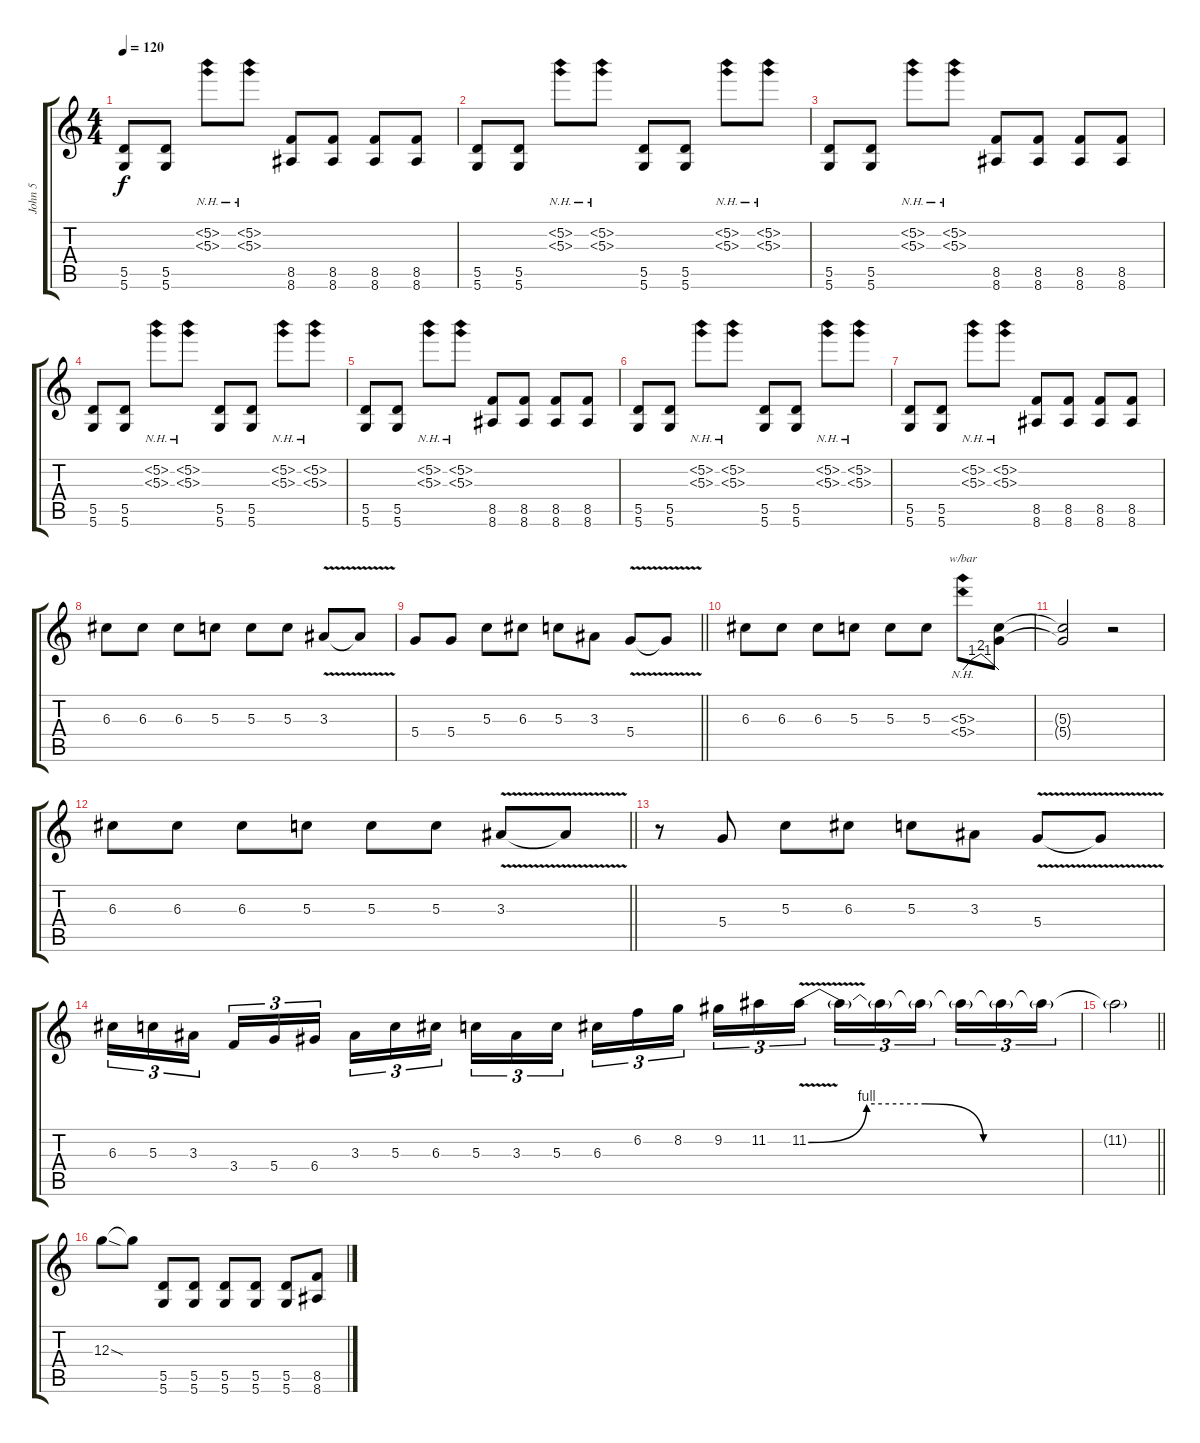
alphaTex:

\track ("John 5" "John 5") {instrument distortionguitar}
\staff {score tabs}
\tuning (E4 B3 G3 D3 A2 D2) {hide}
\ts (4 4)
\tempo 120
\clef g2
\ks c
(5.5 5.6).8{dy f} (5.5 5.6).8 (5.2{nh} 5.3{nh}).8 (5.2{nh} 5.3{nh}).8 (8.5 8.6).8 (8.5 8.6).8 (8.5 8.6).8 (8.5 8.6).8 |
(5.5 5.6).8 (5.5 5.6).8 (5.2{nh} 5.3{nh}).8 (5.2{nh} 5.3{nh}).8 (5.5 5.6).8 (5.5 5.6).8 (5.2{nh} 5.3{nh}).8 (5.2{nh} 5.3{nh}).8 |
(5.5 5.6).8 (5.5 5.6).8 (5.2{nh} 5.3{nh}).8 (5.2{nh} 5.3{nh}).8 (8.5 8.6).8 (8.5 8.6).8 (8.5 8.6).8 (8.5 8.6).8 |
(5.5 5.6).8 (5.5 5.6).8 (5.2{nh} 5.3{nh}).8 (5.2{nh} 5.3{nh}).8 (5.5 5.6).8 (5.5 5.6).8 (5.2{nh} 5.3{nh}).8 (5.2{nh} 5.3{nh}).8 |
(5.5 5.6).8 (5.5 5.6).8 (5.2{nh} 5.3{nh}).8 (5.2{nh} 5.3{nh}).8 (8.5 8.6).8 (8.5 8.6).8 (8.5 8.6).8 (8.5 8.6).8 |
(5.5 5.6).8 (5.5 5.6).8 (5.2{nh} 5.3{nh}).8 (5.2{nh} 5.3{nh}).8 (5.5 5.6).8 (5.5 5.6).8 (5.2{nh} 5.3{nh}).8 (5.2{nh} 5.3{nh}).8 |
(5.5 5.6).8 (5.5 5.6).8 (5.2{nh} 5.3{nh}).8 (5.2{nh} 5.3{nh}).8 (8.5 8.6).8 (8.5 8.6).8 (8.5 8.6).8 (8.5 8.6).8 |
6.3.8 6.3.8 6.3.8 5.3.8 5.3.8 5.3.8 3.3{v}.8 3.3{t}.8 |
\barLineRight lightlight
5.4.8 5.4.8 5.3.8 6.3.8 5.3.8 3.3.8 5.4{v}.8 5.4{t}.8 |
6.3.8 6.3.8 6.3.8 5.3.8 5.3.8 5.3.8 (5.3{nh} 5.4{nh}).8{tbe (custom default 0 0 15 4 30 8 41 4 60 0)} (5.3{t} 5.4{t}).8 |
(5.3{t} 5.4{t}).2 r.2 |
\barLineRight lightlight
6.3.8 6.3.8 6.3.8 5.3.8 5.3.8 5.3.8 3.3{v}.8 3.3{t}.8 |
r.8 5.4.8 5.3.8 6.3.8 5.3.8 3.3.8 5.4{v}.8 5.4{t}.8 |
6.3.16{tu (3 2)} 5.3.16{tu (3 2)} 3.3.16{tu (3 2) beam splitsecondary} 3.4.16{tu (3 2)} 5.4.16{tu (3 2)} 6.4.16{tu (3 2)} 3.3.16{tu (3 2)} 5.3.16{tu (3 2)} 6.3.16{tu (3 2) beam splitsecondary} 5.3.16{tu (3 2)} 3.3.16{tu (3 2)} 5.3.16{tu (3 2)} 6.3.16{tu (3 2)} 6.2.16{tu (3 2)} 8.2.16{tu (3 2) beam splitsecondary} 9.2.16{tu (3 2)} 11.2.16{tu (3 2)} 11.2{be (custom 0 0 10 4 20 4 30 0 60 0) v}.16{tu (3 2)} 11.2{t}.16{tu (3 2)} 11.2{t}.16{tu (3 2)} 11.2{t}.16{tu (3 2) beam splitsecondary} 11.2{t}.16{tu (3 2)} 11.2{t}.16{tu (3 2)} 11.2{t}.16{tu (3 2)} |
\barLineRight lightlight
11.2{t}.2 |
12.3{sod}.8 12.3{t}.8 (5.5 5.6).8 (5.5 5.6).8 (5.5 5.6).8 (5.5 5.6).8 (5.5 5.6).8 (8.5 8.6).8
